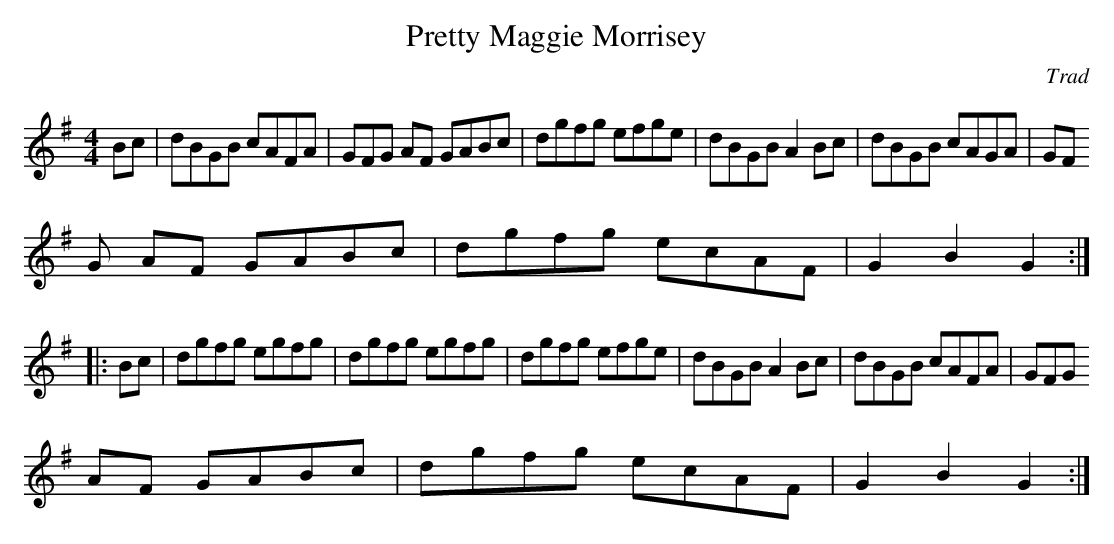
X:1
T:Pretty Maggie Morrisey
M:4/4
L:1/8
C:Trad
K:G
Bc | dBGB cAFA | 3GFG AF GABc | dgfg efge | dBGB A2 Bc | dBGB cAGA | 3GF
G AF GABc | dgfg ecAF | G2B2G2 :|
|:Bc | dgfg egfg | dgfg egfg | dgfg efge | dBGB A2 Bc | dBGB cAFA | 3GFG
AF GABc | dgfg ecAF | G2B2G2 :|
